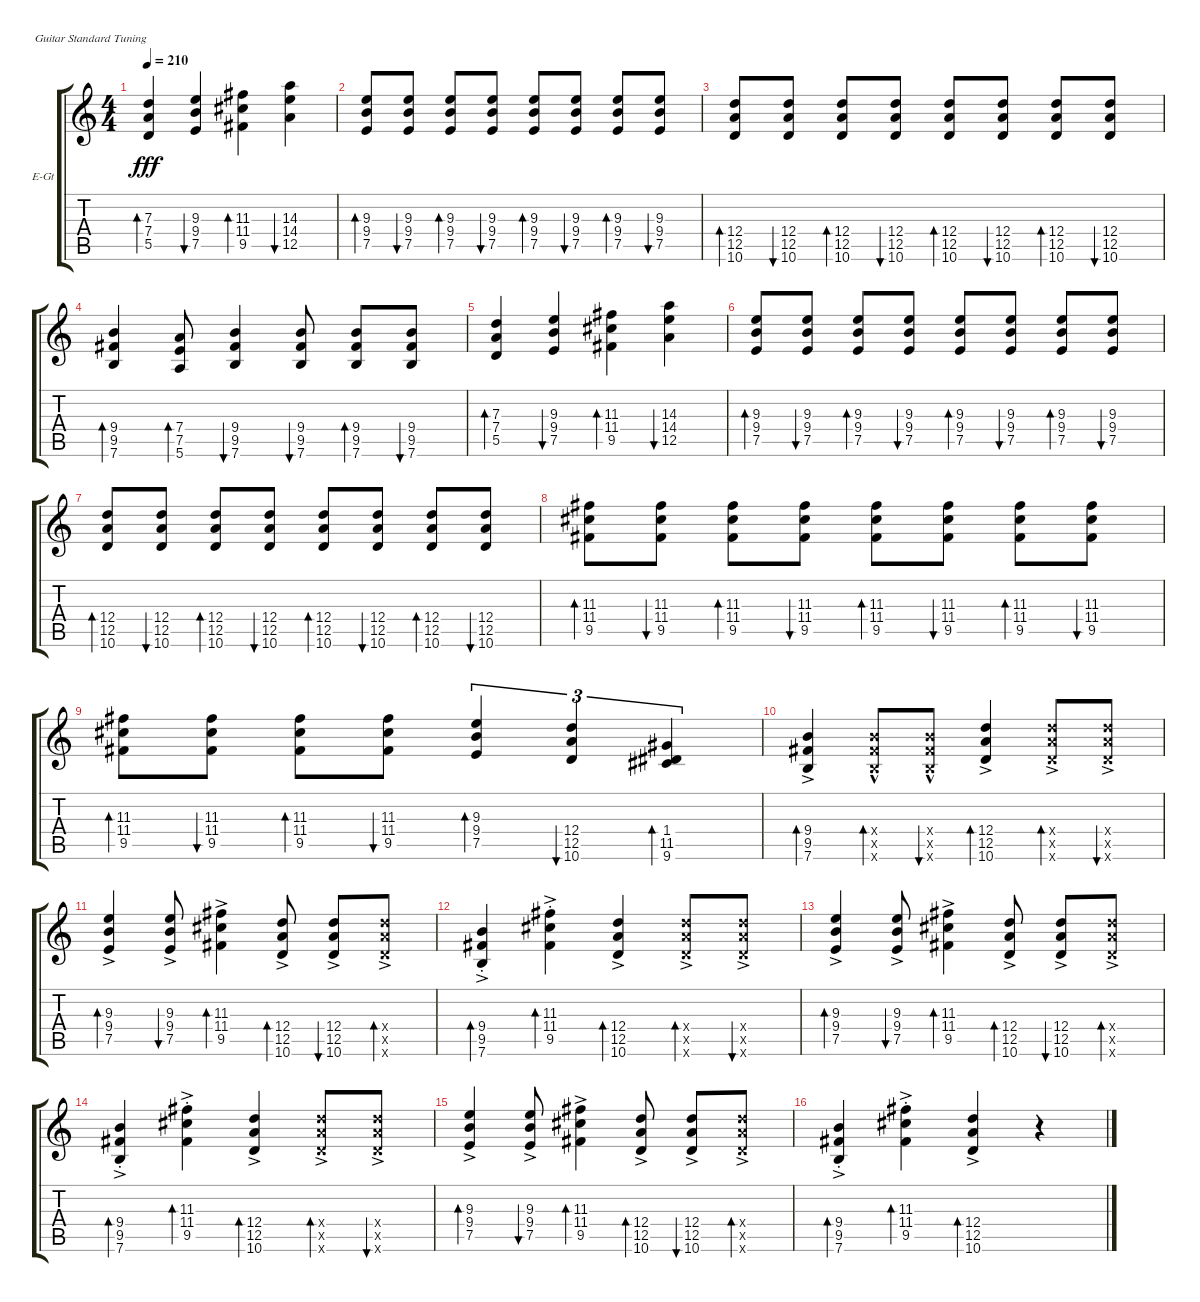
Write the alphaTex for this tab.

\defaultSystemsLayout 4
\bracketExtendMode groupsimilarinstruments
\firstSystemTrackNameOrientation horizontal
\otherSystemsTrackNameOrientation horizontal
\track ("Turner" "E-Gt") {instrument electricguitarclean}
\staff {score tabs}
\tuning (E4 B3 G3 D3 A2 E2)
\ts (4 4)
\tempo 210
\clef g2
\ks c
(5.5 7.4 7.3).4{bd 31 dy fff} (9.4 7.5 9.3).4{bu 30} (9.5 11.4 11.3).4{bd 30} (12.5 14.4 14.3).4{bu 30} |
(7.5 9.4 9.3).8{bd 38} (7.5 9.4 9.3).8{bu 37} (7.5 9.4 9.3).8{bd 38} (7.5 9.4 9.3).8{bu 37} (7.5 9.4 9.3).8{bd 38} (7.5 9.4 9.3).8{bu 37} (7.5 9.4 9.3).8{bd 38} (7.5 9.4 9.3).8{bu 37} |
(10.6 12.5 12.4).8{bd 37} (10.6 12.5 12.4).8{bu 37} (10.6 12.5 12.4).8{bd 37} (10.6 12.5 12.4).8{bu 37} (10.6 12.5 12.4).8{bd 37} (10.6 12.5 12.4).8{bu 37} (10.6 12.5 12.4).8{bd 37} (10.6 12.5 12.4).8{bu 37} |
(7.6 9.4 9.5).4{bd 36} (5.6 7.5 7.4).8{bd 35} (7.6 9.4 9.5).4{bu 34} (7.6 9.5 9.4).8{bu 32} (7.6 9.5 9.4).8{bd 33} (7.6 9.5 9.4).8{bu 32} |
(5.5 7.4 7.3).4{bd 31} (9.4 7.5 9.3).4{bu 30} (9.5 11.4 11.3).4{bd 30} (12.5 14.4 14.3).4{bu 30} |
(7.5 9.4 9.3).8{bd 38} (7.5 9.4 9.3).8{bu 37} (7.5 9.4 9.3).8{bd 38} (7.5 9.4 9.3).8{bu 37} (7.5 9.4 9.3).8{bd 38} (7.5 9.4 9.3).8{bu 37} (7.5 9.4 9.3).8{bd 38} (7.5 9.4 9.3).8{bu 37} |
(10.6 12.5 12.4).8{bd 37} (10.6 12.5 12.4).8{bu 37} (10.6 12.5 12.4).8{bd 37} (10.6 12.5 12.4).8{bu 37} (10.6 12.5 12.4).8{bd 37} (10.6 12.5 12.4).8{bu 37} (10.6 12.5 12.4).8{bd 37} (10.6 12.5 12.4).8{bu 37} |
(9.5 11.4 11.3).8{bd 30} (9.5 11.4 11.3).8{bu 30} (9.5 11.4 11.3).8{bd 30} (9.5 11.4 11.3).8{bu 30} (9.5 11.4 11.3).8{bd 30} (9.5 11.4 11.3).8{bu 30} (9.5 11.4 11.3).8{bd 30} (9.5 11.4 11.3).8{bu 30} |
(9.5 11.4 11.3).8{bd 30} (9.5 11.4 11.3).8{bu 30} (9.5 11.4 11.3).8{bd 30} (9.5 11.4 11.3).8{bu 30} (7.5 9.3 9.4).4{tu (3 2) bd 34} (10.6 12.4 12.5).4{tu (3 2) bu 33} (9.6 11.5 1.4).4{tu (3 2) bd 32} |
(7.6{ac} 9.4{ac} 9.5{ac}).4{bd 30} (7.6{hac x} 9.4{hac x} 9.5{hac x}).8{bd 30} (7.6{hac x} 9.5{hac x} 9.4{hac x}).8{bu 30} (10.6{ac} 12.5{ac} 12.4{ac}).4{bd 30} (10.6{ac x} 12.5{ac x} 12.4{ac x}).8{bd 30} (10.6{ac x} 12.4{ac x} 12.5{ac x}).8{bu 30} |
(7.5{ac} 9.4{ac} 9.3{ac}).4{bd 30} (7.5{ac} 9.3{ac} 9.4{ac}).8{bu 30} (9.5{ac} 11.4{ac} 11.3{ac}).4{bd 30} (10.6{ac} 12.5{ac} 12.4{ac}).8{bd 30} (10.6{ac} 12.4{ac} 12.5{ac}).8{bu 30} (10.6{ac x} 12.4{ac x} 12.5{ac x}).8{bd 30} |
(7.6{ac st} 9.5{ac st} 9.4{ac st}).4{bd 49} (9.5{ac st} 11.4{ac st} 11.3{ac st}).4{bd 47} (10.6{ac} 12.5{ac} 12.4{ac}).4{bd 30} (10.6{ac x} 12.5{ac x} 12.4{ac x}).8{bd 30} (10.6{ac x} 12.4{ac x} 12.5{ac x}).8{bu 30} |
(7.5{ac} 9.4{ac} 9.3{ac}).4{bd 30} (7.5{ac} 9.3{ac} 9.4{ac}).8{bu 30} (9.5{ac} 11.4{ac} 11.3{ac}).4{bd 30} (10.6{ac} 12.5{ac} 12.4{ac}).8{bd 30} (10.6{ac} 12.4{ac} 12.5{ac}).8{bu 30} (10.6{ac x} 12.4{ac x} 12.5{ac x}).8{bd 30} |
(7.6{ac st} 9.5{ac st} 9.4{ac st}).4{bd 49} (9.5{ac st} 11.4{ac st} 11.3{ac st}).4{bd 47} (10.6{ac} 12.5{ac} 12.4{ac}).4{bd 30} (10.6{ac x} 12.5{ac x} 12.4{ac x}).8{bd 30} (10.6{ac x} 12.4{ac x} 12.5{ac x}).8{bu 30} |
(7.5{ac} 9.4{ac} 9.3{ac}).4{bd 30} (7.5{ac} 9.3{ac} 9.4{ac}).8{bu 30} (9.5{ac} 11.4{ac} 11.3{ac}).4{bd 30} (10.6{ac} 12.5{ac} 12.4{ac}).8{bd 30} (10.6{ac} 12.4{ac} 12.5{ac}).8{bu 30} (10.6{ac x} 12.4{ac x} 12.5{ac x}).8{bd 30} |
(7.6{ac st} 9.5{ac st} 9.4{ac st}).4{bd 49} (9.5{ac st} 11.4{ac st} 11.3{ac st}).4{bd 47} (10.6{ac} 12.5{ac} 12.4{ac}).4{bd 30} r.4
